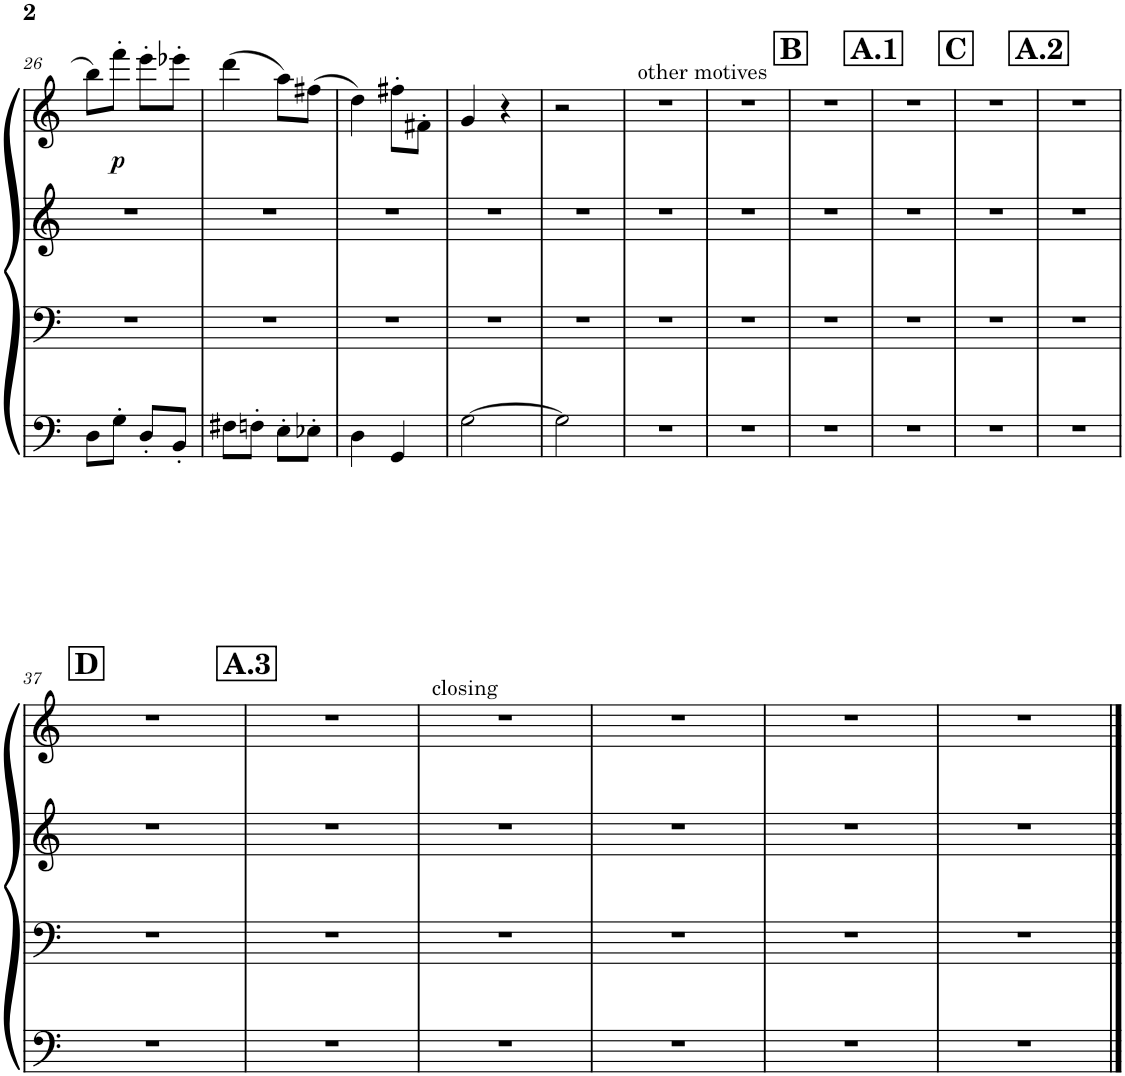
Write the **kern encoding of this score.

**kern	**kern	**kern	**kern	**dynam
*part1	*part1	*part1	*part1	*part1
*staff4	*staff3	*staff2	*staff1	*staff1/2/3/4
*I"Piano	*	*	*	*
*I'Pno.	*	*	*	*
!!LO:PB:g=z
*clefF4	*clefF4	*clefG2	*clefG2	*
*k[]	*k[]	*k[]	*k[]	*
*M2/4	*M2/4	*M2/4	*M2/4	*
=26	=26	=26	=26	=26
8D\L	2r	2r	8bb\L	.
!	!	!	!	!LO:DY:b
8G'\J	.	.	8fff'\J	p
8D'/L	.	.	8eee'\L	.
8BB'/J	.	.	8eee-X'\J	.
=27	=27	=27	=27	=27
8F#X\L	2r	2r	(4ddd\	.
8Fn'\J	.	.	.	.
8E'\L	.	.	8aa\L)	.
8E-X'\J	.	.	(8ff#X\J	.
=28	=28	=28	=28	=28
4D\	2r	2r	4dd\)	.
4GG/	.	.	8ff#X'\L	.
.	.	.	8f#X'\J	.
=29	=29	=29	=29	=29
[2G\	2r	2r	4g/	.
.	.	.	4r	.
=30	=30	=30	=30	=30
2G\]	2r	2r	2r	.
=31	=31	=31	=31	=31
!	!	!	!LO:TX:a:t=other motives	!
2r	2r	2r	2r	.
=32	=32	=32	=32	=32
2r	2r	2r	2r	.
!!LO:REH:place=s1:a:B:cj:fs=14:t=B
=33	=33	=33	=33	=33
2r	2r	2r	2r	.
!!LO:REH:place=s1:a:B:cj:fs=14:t=A.1
=34	=34	=34	=34	=34
2r	2r	2r	2r	.
!!LO:REH:place=s1:a:B:cj:fs=14:t=C
=35	=35	=35	=35	=35
2r	2r	2r	2r	.
!!LO:REH:place=s1:a:B:cj:fs=14:t=A.2
=36	=36	=36	=36	=36
2r	2r	2r	2r	.
!!LO:LB:g=z
!!LO:REH:place=s1:a:B:cj:fs=14:t=D
=37	=37	=37	=37	=37
2r	2r	2r	2r	.
!!LO:REH:place=s1:a:B:cj:fs=14:t=A.3
=38	=38	=38	=38	=38
2r	2r	2r	2r	.
=39	=39	=39	=39	=39
!	!	!	!LO:TX:a:t=closing	!
2r	2r	2r	2r	.
=40	=40	=40	=40	=40
2r	2r	2r	2r	.
=41	=41	=41	=41	=41
2r	2r	2r	2r	.
=42	=42	=42	=42	=42
2r	2r	2r	2r	.
==	==	==	==	==
*-	*-	*-	*-	*-
